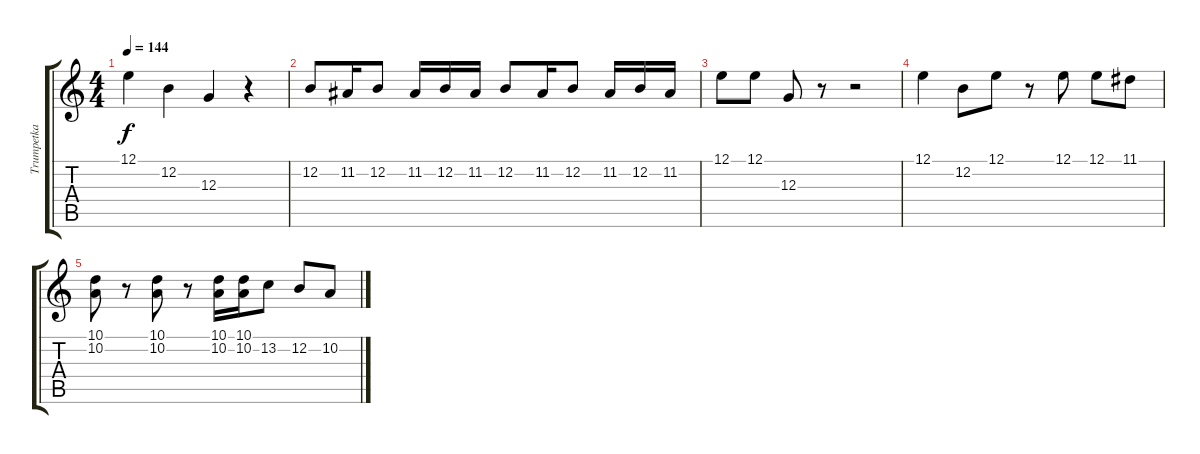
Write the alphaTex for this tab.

\track ("Trumpetka" "Trumpetka") {instrument trumpet}
\staff {score tabs}
\tuning (E4 B3 G3 D3 A2 E2) {hide}
\ts (4 4)
\tempo 144
\clef g2
\ks c
12.1.4{dy f} 12.2.4 12.3.4 r.4 |
12.2.8 11.2.16 12.2.8 11.2.16 12.2.16 11.2.16 12.2.8 11.2.16 12.2.8 11.2.16 12.2.16 11.2.16 |
12.1.8 12.1.8 12.3.8 r.8 r.2 |
12.1.4 12.2.8 12.1.8 r.8 12.1.8 12.1.8 11.1.8 |
(10.1 10.2).8 r.8 (10.1 10.2).8 r.8 (10.1 10.2).16 (10.1 10.2).16 13.2.8 12.2.8 10.2.8
